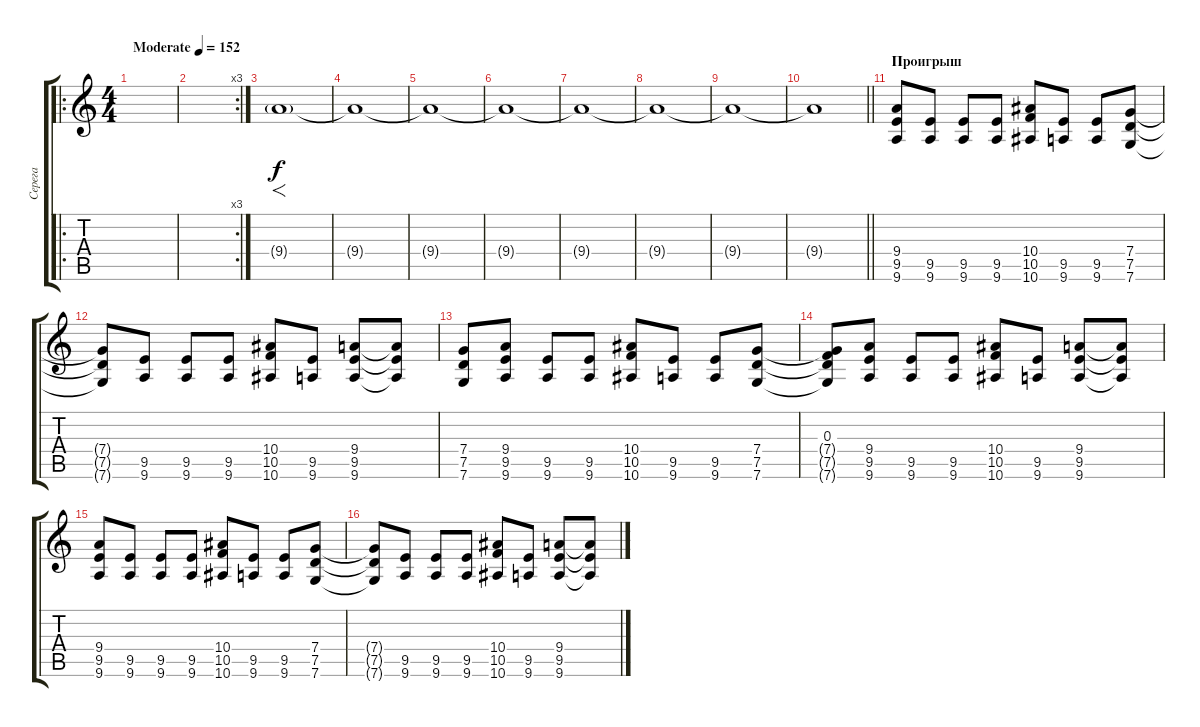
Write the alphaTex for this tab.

\track ("Серега" "Серега") {instrument distortionguitar}
\staff {score tabs}
\tuning (D4 A3 F3 C3 G2 C2) {hide}
\ro
\ts (4 4)
\tempo (152 "Moderate")
\clef g2
\ks c
|
\rc 3
|
9.4{g}.1{f volume 11 instrument synthstrings2} |
9.4{t}.1{dy f} |
9.4{t}.1 |
9.4{t}.1 |
9.4{t}.1 |
9.4{t}.1 |
9.4{t}.1 |
\barLineRight lightlight
9.4{t}.1 |
\section ("" "Проигрыш")
(9.4 9.5 9.6).8{instrument distortionguitar} (9.5 9.6).8 (9.5 9.6).8 (9.5 9.6).8 (10.4 10.5 10.6).8 (9.5 9.6).8 (9.5 9.6).8 (7.4 7.5 7.6).8 |
(7.4{t} 7.5{t} 7.6{t}).8 (9.5 9.6).8 (9.5 9.6).8 (9.5 9.6).8 (10.4 10.5 10.6).8 (9.5 9.6).8 (9.4 9.5 9.6).8 (9.4{t} 9.5{t} 9.6{t}).8 |
(7.4 7.5 7.6).8 (9.4 9.5 9.6).8 (9.5 9.6).8 (9.5 9.6).8 (10.4 10.5 10.6).8 (9.5 9.6).8 (9.5 9.6).8 (7.4 7.5 7.6).8 |
(0.3 7.4{t} 7.5{t} 7.6{t}).8 (9.4 9.5 9.6).8 (9.5 9.6).8 (9.5 9.6).8 (10.4 10.5 10.6).8 (9.5 9.6).8 (9.4 9.5 9.6).8 (9.4{t} 9.5{t} 9.6{t}).8 |
(9.4 9.5 9.6).8 (9.5 9.6).8 (9.5 9.6).8 (9.5 9.6).8 (10.4 10.5 10.6).8 (9.5 9.6).8 (9.5 9.6).8 (7.4 7.5 7.6).8 |
(7.4{t} 7.5{t} 7.6{t}).8 (9.5 9.6).8 (9.5 9.6).8 (9.5 9.6).8 (10.4 10.5 10.6).8 (9.5 9.6).8 (9.4 9.5 9.6).8 (9.4{t} 9.5{t} 9.6{t}).8
